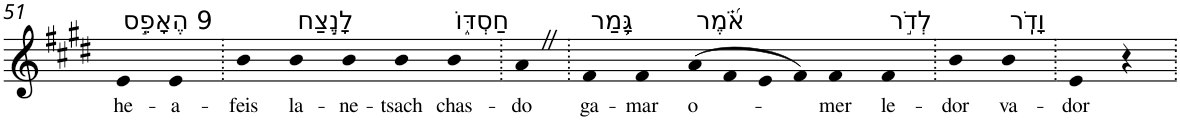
**kern	**text
*part1	*part1
*staff1	*staff1
*I"Piano	*
*I'Pno	*
!!LO:PB:g=z
*clefG2	*
*k[f#c#g#d#]	*
*E:	*
=51	=51
!LO:TX:a:t=9 הֶאָפֵ֣ס	!
!	!LO:LY:b
4e	he-
!	!LO:LY:b
4e	-a-
=52.	=52.
!	!LO:LY:b
4b	-feis
!LO:TX:a:t=לָנֶ֣צַח	!
!	!LO:LY:b
4b	la-
!	!LO:LY:b
4b	-ne-
!	!LO:LY:b
4b	-tsach
!LO:TX:a:t=חַסְדּ֑וֹ	!
!	!LO:LY:b
4b	chas-
=53.	=53.
!	!LO:LY:b
4aZ	-do
=54.	=54.
!LO:TX:a:t=גָּ֥מַר	!
!	!LO:LY:b
4f#	ga-
!	!LO:LY:b
4f#	-mar
!LO:TX:a:t=אֹ֝֗מֶר	!
!	!LO:LY:b
(>8a	o-
8f#	.
8e	.
8f#)	.
!	!LO:LY:b
4f#	-mer
!LO:TX:a:t=לְדֹ֣ר	!
!	!LO:LY:b
4f#	le-
=55.	=55.
!	!LO:LY:b
4b	-dor
!LO:TX:a:t=וָדֹֽר	!
!	!LO:LY:b
4b	va-
=56.	=56.
!	!LO:LY:b
4e	-dor
4r	.
=.	=.
*-	*-
